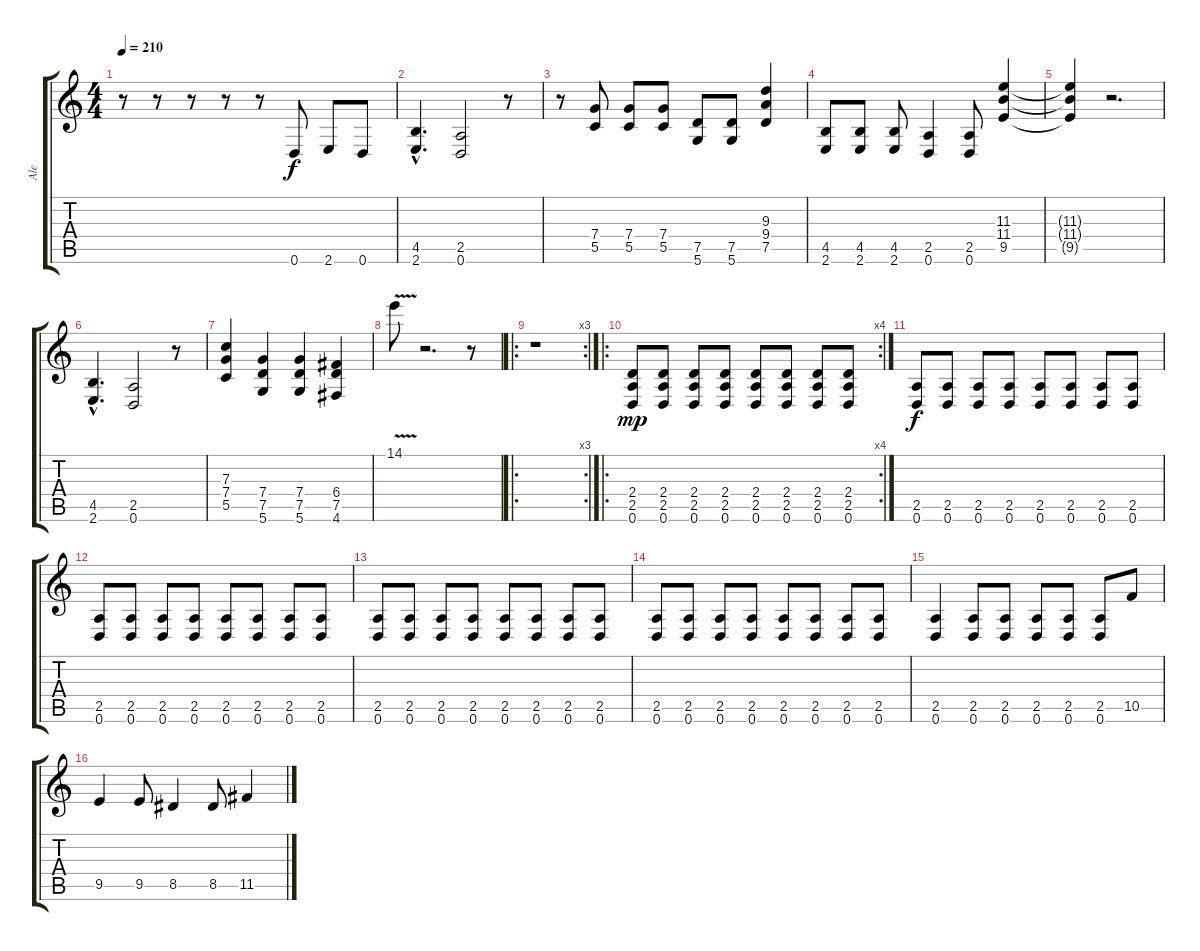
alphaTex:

\track ("Ale" "Ale") {instrument distortionguitar}
\staff {score tabs}
\tuning (D4 A3 F3 C3 G2 D2) {hide}
\ts (4 4)
\tempo 210
\clef g2
\ks c
r.8{dy f} r.8 r.8 r.8 r.8 0.6.8 2.6.8 0.6.8 |
(4.5{hac} 2.6{hac}).4{d} (2.5 0.6).2 r.8 |
r.8 (7.4 5.5).8 (7.4 5.5).8 (7.4 5.5).8 (7.5 5.6).8 (7.5 5.6).8 (9.3 9.4 7.5).4 |
(4.5 2.6).8 (4.5 2.6).8 (4.5 2.6).8 (2.5 0.6).4 (2.5 0.6).8 (11.3 11.4 9.5).4 |
(11.3{t} 11.4{t} 9.5{t}).4 r.2{d} |
(4.5{hac} 2.6{hac}).4{d} (2.5 0.6).2 r.8 |
(7.3 7.4 5.5).4 (7.4 7.5 5.6).4 (7.4 7.5 5.6).4 (6.4 7.5 4.6).4 |
14.1{v}.8 r.2{d} r.8 |
\ro
\rc 3
r.1 |
\ro
\rc 4
(2.4 2.5 0.6).8{dy mp} (2.4 2.5 0.6).8 (2.4 2.5 0.6).8 (2.4 2.5 0.6).8 (2.4 2.5 0.6).8 (2.4 2.5 0.6).8 (2.4 2.5 0.6).8 (2.4 2.5 0.6).8 |
(2.5 0.6).8{dy f} (2.5 0.6).8 (2.5 0.6).8 (2.5 0.6).8 (2.5 0.6).8 (2.5 0.6).8 (2.5 0.6).8 (2.5 0.6).8 |
(2.5 0.6).8 (2.5 0.6).8 (2.5 0.6).8 (2.5 0.6).8 (2.5 0.6).8 (2.5 0.6).8 (2.5 0.6).8 (2.5 0.6).8 |
(2.5 0.6).8 (2.5 0.6).8 (2.5 0.6).8 (2.5 0.6).8 (2.5 0.6).8 (2.5 0.6).8 (2.5 0.6).8 (2.5 0.6).8 |
(2.5 0.6).8 (2.5 0.6).8 (2.5 0.6).8 (2.5 0.6).8 (2.5 0.6).8 (2.5 0.6).8 (2.5 0.6).8 (2.5 0.6).8 |
(2.5 0.6).4 (2.5 0.6).8 (2.5 0.6).8 (2.5 0.6).8 (2.5 0.6).8 (2.5 0.6).8 10.5.8 |
9.5.4 9.5.8 8.5.4 8.5.8 11.5.4
